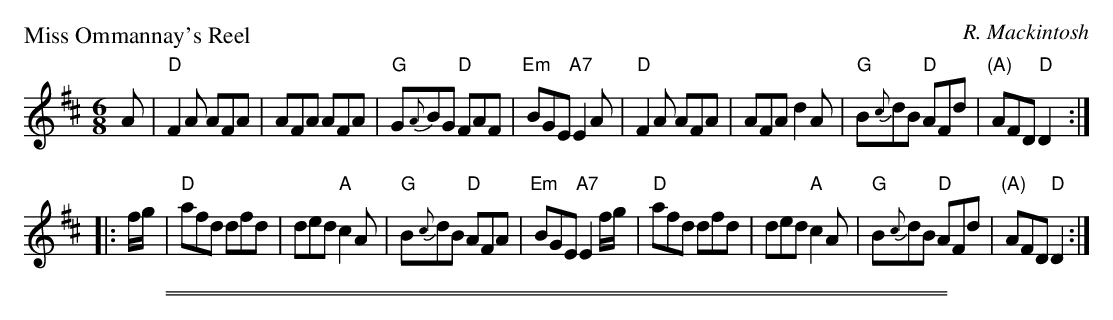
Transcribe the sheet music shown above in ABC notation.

X:1
P: Miss Ommannay's Reel
C: R. Mackintosh
M: 6/8
L: 1/8
K: D
A |\
"D"F2A AFA | AFA AFA | "G"G{A}BG "D"FAF | "Em"BGE "A7"E2A |\
"D"F2A AFA | AFA d2A | "G"B{c}dB "D"AFd | "(A)"AFD "D"D2 :|
|: f/g/ |\
"D"afd dfd | ded "A"c2A | "G"B{c}dB "D"AFA | "Em"BGE "A7"E2 f/g/ |\
"D"afd dfd | ded "A"c2A | "G"B{c}dB "D"AFd | "(A)"AFD "D"D2 :|
